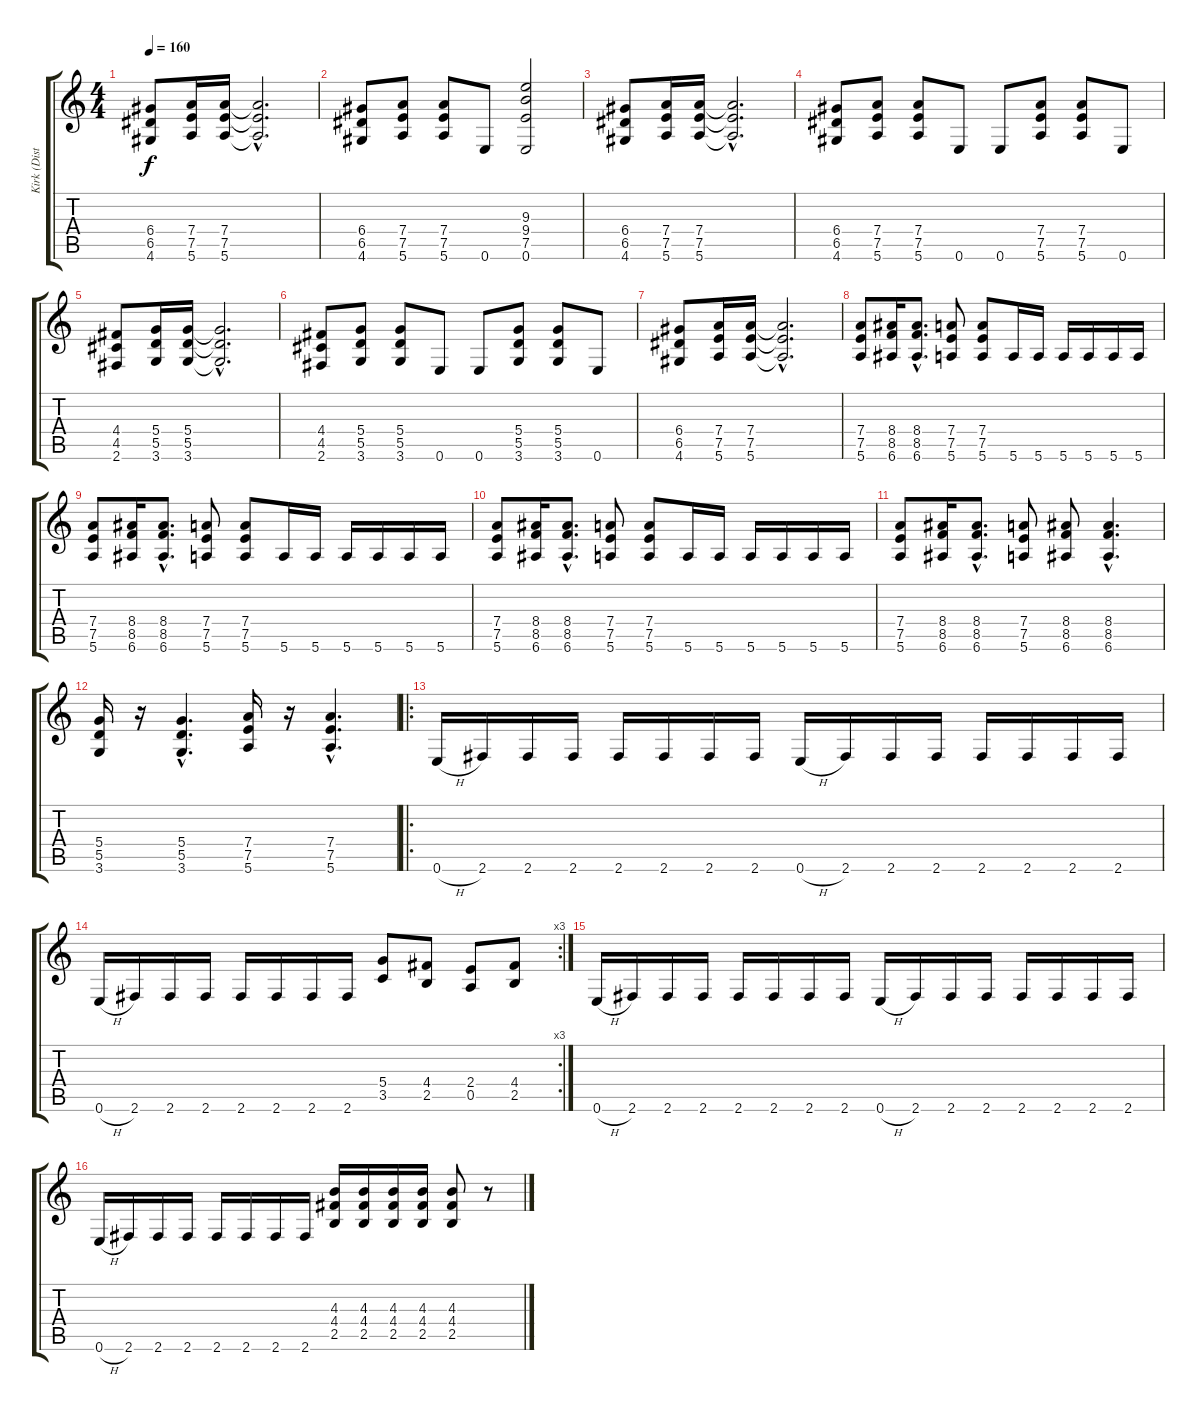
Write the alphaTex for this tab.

\track ("Kirk (Disto Gtr)" "Kirk (Dist") {instrument distortionguitar}
\staff {score tabs}
\tuning (E4 B3 G3 D3 A2 E2) {hide}
\ts (4 4)
\tempo 160
\clef g2
\ks c
(6.4 6.5 4.6).8{dy f} (7.4 7.5 5.6).16 (7.4 7.5 5.6).16 (7.4{hac t} 7.5{hac t} 5.6{hac t}).2{d} |
(6.4 6.5 4.6).8 (7.4 7.5 5.6).8 (7.4 7.5 5.6).8 0.6.8 (9.3 9.4 7.5 0.6).2 |
(6.4 6.5 4.6).8 (7.4 7.5 5.6).16 (7.4 7.5 5.6).16 (7.4{hac t} 7.5{hac t} 5.6{hac t}).2{d} |
(6.4 6.5 4.6).8 (7.4 7.5 5.6).8 (7.4 7.5 5.6).8 0.6.8 0.6.8 (7.4 7.5 5.6).8 (7.4 7.5 5.6).8 0.6.8 |
(4.4 4.5 2.6).8 (5.4 5.5 3.6).16 (5.4 5.5 3.6).16 (5.4{hac t} 5.5{hac t} 3.6{hac t}).2{d} |
(4.4 4.5 2.6).8 (5.4 5.5 3.6).8 (5.4 5.5 3.6).8 0.6.8 0.6.8 (5.4 5.5 3.6).8 (5.4 5.5 3.6).8 0.6.8 |
(6.4 6.5 4.6).8 (7.4 7.5 5.6).16 (7.4 7.5 5.6).16 (7.4{hac t} 7.5{hac t} 5.6{hac t}).2{d} |
(7.4 7.5 5.6).8 (8.4 8.5 6.6).16 (8.4{hac} 8.5{hac} 6.6{hac}).8{d} (7.4 7.5 5.6).8 (7.4 7.5 5.6).8 5.6.16 5.6.16 5.6.16 5.6.16 5.6.16 5.6.16 |
(7.4 7.5 5.6).8 (8.4 8.5 6.6).16 (8.4{hac} 8.5{hac} 6.6{hac}).8{d} (7.4 7.5 5.6).8 (7.4 7.5 5.6).8 5.6.16 5.6.16 5.6.16 5.6.16 5.6.16 5.6.16 |
(7.4 7.5 5.6).8 (8.4 8.5 6.6).16 (8.4{hac} 8.5{hac} 6.6{hac}).8{d} (7.4 7.5 5.6).8 (7.4 7.5 5.6).8 5.6.16 5.6.16 5.6.16 5.6.16 5.6.16 5.6.16 |
(7.4 7.5 5.6).8 (8.4 8.5 6.6).16 (8.4{hac} 8.5{hac} 6.6{hac}).8{d} (7.4 7.5 5.6).8 (8.4 8.5 6.6).8 (8.4{hac} 8.5{hac} 6.6{hac}).4{d} |
(5.4 5.5 3.6).16 r.16 (5.4{hac} 5.5{hac} 3.6{hac}).4{d} (7.4 7.5 5.6).16 r.16 (7.4{hac} 7.5{hac} 5.6{hac}).4{d} |
\ro
0.6{h}.16 2.6.16 2.6.16 2.6.16 2.6.16 2.6.16 2.6.16 2.6.16 0.6{h}.16 2.6.16 2.6.16 2.6.16 2.6.16 2.6.16 2.6.16 2.6.16 |
\rc 3
0.6{h}.16 2.6.16 2.6.16 2.6.16 2.6.16 2.6.16 2.6.16 2.6.16 (5.4 3.5).8 (4.4 2.5).8 (2.4 0.5).8 (4.4 2.5).8 |
0.6{h}.16 2.6.16 2.6.16 2.6.16 2.6.16 2.6.16 2.6.16 2.6.16 0.6{h}.16 2.6.16 2.6.16 2.6.16 2.6.16 2.6.16 2.6.16 2.6.16 |
0.6{h}.16 2.6.16 2.6.16 2.6.16 2.6.16 2.6.16 2.6.16 2.6.16 (4.3 4.4 2.5).16 (4.3 4.4 2.5).16 (4.3 4.4 2.5).16 (4.3 4.4 2.5).16 (4.3 4.4 2.5).8 r.8
